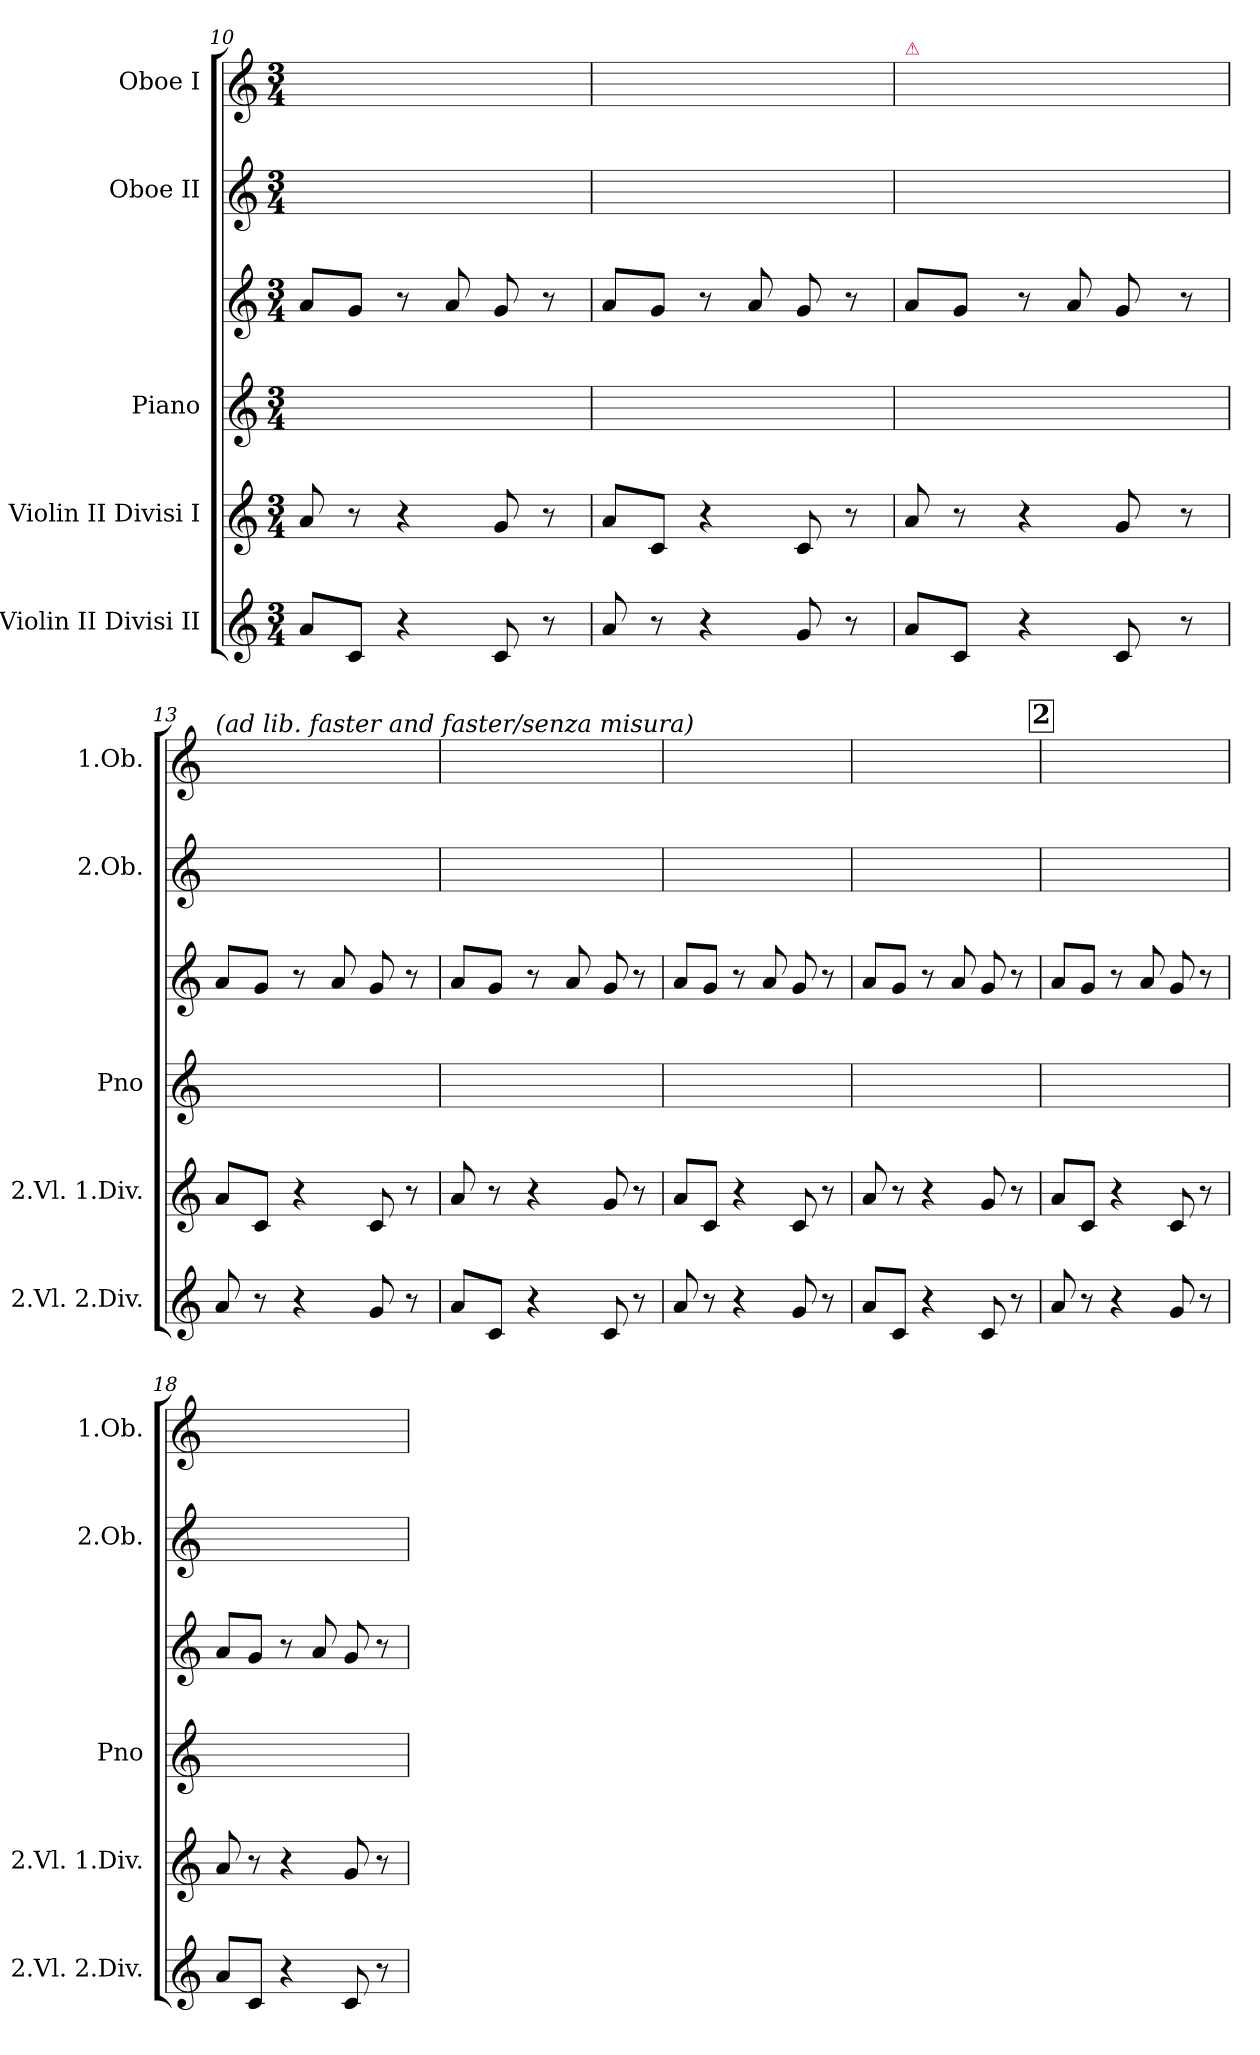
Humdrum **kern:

**kern	**kern	**kern	**kern	**kern	**kern
*part5	*part4	*part3	*part3	*part2	*part1
*staff6	*staff5	*staff4	*staff3	*staff2	*staff1
*I"Violin II Divisi II	*I"Violin II Divisi I	*I"Piano	*	*I"Oboe II	*I"Oboe I
*I'2.Vl. 2.Div.	*I'2.Vl. 1.Div.	*I'Pno	*	*I'2.Ob.	*I'1.Ob.
*clefG2	*clefG2	*clefG2	*clefG2	*clefG2	*clefG2
*k[]	*k[]	*k[]	*k[]	*k[]	*k[]
*C:	*C:	*C:	*C:	*C:	*C:
*M3/4	*M3/4	*M3/4	*M3/4	*M3/4	*M3/4
=10	=10	=10	=10	=10	=10
8aL	8a	8ryy	8aL	4%3ryy	8ryy
8cJ	8r	8ryy	8gJ	.	8ryy
4r	4r	8ryy	8r	.	8ryy
.	.	8ryy	8a	.	8ryy
8c	8g	8ryy	8g	.	8ryy
8r	8r	8ryy	8r	.	8ryy
=11	=11	=11	=11	=11	=11
8a	8aL	8ryy	8aL	4%3ryy	8ryy
8r	8cJ	8ryy	8gJ	.	4ryy
4r	4r	8ryy	8r	.	.
.	.	8ryy	8a	.	4ryy
8g	8c	8ryy	8g	.	.
8r	8r	8ryy	8r	.	8ryy
=12	=12	=12	=12	=12	=12
*	*	*	*	*	*Xtuplet
!	!	!	!	!	!LO:TX:a:color=crimson:t=⚠
8aL	8a	8ryy	8aL	4%3ryy	16%3ryy
8cJ	8r	8ryy	8gJ	.	.
.	.	.	.	.	16%3ryy
4r	4r	8ryy	8r	.	.
.	.	8ryy	8a	.	16%3ryy
8c	8g	8ryy	8g	.	.
.	.	.	.	.	16%3ryy
8r	8r	8ryy	8r	.	.
=13	=13	=13	=13	=13	=13
!	!	!	!	!	!LO:TX:a:i:t=(ad lib. faster and faster/senza misura)
8a	8aL	8ryy	8aL	4%3ryy	52%3ryy
.	.	.	.	.	26%3ryy
8r	8cJ	8ryy	8gJ	.	.
.	.	.	.	.	26%3ryy
4r	4r	8ryy	8r	.	.
.	.	.	.	.	26%3ryy
.	.	8ryy	8a	.	.
.	.	.	.	.	26%3ryy
8g	8c	8ryy	8g	.	.
.	.	.	.	.	26%3ryy
8r	8r	8ryy	8r	.	.
.	.	.	.	.	26%3ryy
=14	=14	=14	=14	=14	=14
8aL	8a	8ryy	8aL	4ryy	10ryy
.	.	.	.	.	10ryy
8cJ	8r	8ryy	8gJ	.	.
.	.	.	.	.	10ryy
4r	4r	8ryy	8r	4ryy	.
.	.	.	.	.	10ryy
.	.	8ryy	8a	.	.
.	.	.	.	.	10ryy
8c	8g	8ryy	8g	8ryy	4ryy
8r	8r	8ryy	8r	8ryy	.
=15	=15	=15	=15	=15	=15
8a	8aL	8ryy	8aL	8ryy	4%3ryy
8r	8cJ	8ryy	8gJ	4ryy	.
4r	4r	8ryy	8r	.	.
.	.	8ryy	8a	4ryy	.
8g	8c	8ryy	8g	.	.
8r	8r	8ryy	8r	8ryy	.
=16	=16	=16	=16	=16	=16
8aL	8a	8ryy	8aL	8ryy	4ryy
8cJ	8r	8ryy	8gJ	8ryy	.
4r	4r	8ryy	8r	8ryy	4ryy
.	.	8ryy	8a	8ryy	.
8c	8g	8ryy	8g	8ryy	8ryy
8r	8r	8ryy	8r	8ryy	8ryy
!!LO:REH:place=s1:t=2
=17	=17	=17	=17	=17	=17
8a	8aL	8ryy	8aL	8ryy	8ryy
8r	8cJ	8ryy	8gJ	8ryy	8ryy
4r	4r	8ryy	8r	8ryy	8ryy
.	.	8ryy	8a	8ryy	8ryy
8g	8c	8ryy	8g	8ryy	8ryy
8r	8r	8ryy	8r	8ryy	8ryy
=18	=18	=18	=18	=18	=18
8aL	8a	8ryy	8aL	8ryy	8ryy
8cJ	8r	8ryy	8gJ	8ryy	8ryy
4r	4r	8ryy	8r	8ryy	8ryy
.	.	8ryy	8a	8ryy	8ryy
8c	8g	8ryy	8g	8ryy	8ryy
8r	8r	8ryy	8r	8ryy	8ryy
=	=	=	=	=	=
*-	*-	*-	*-	*-	*-
